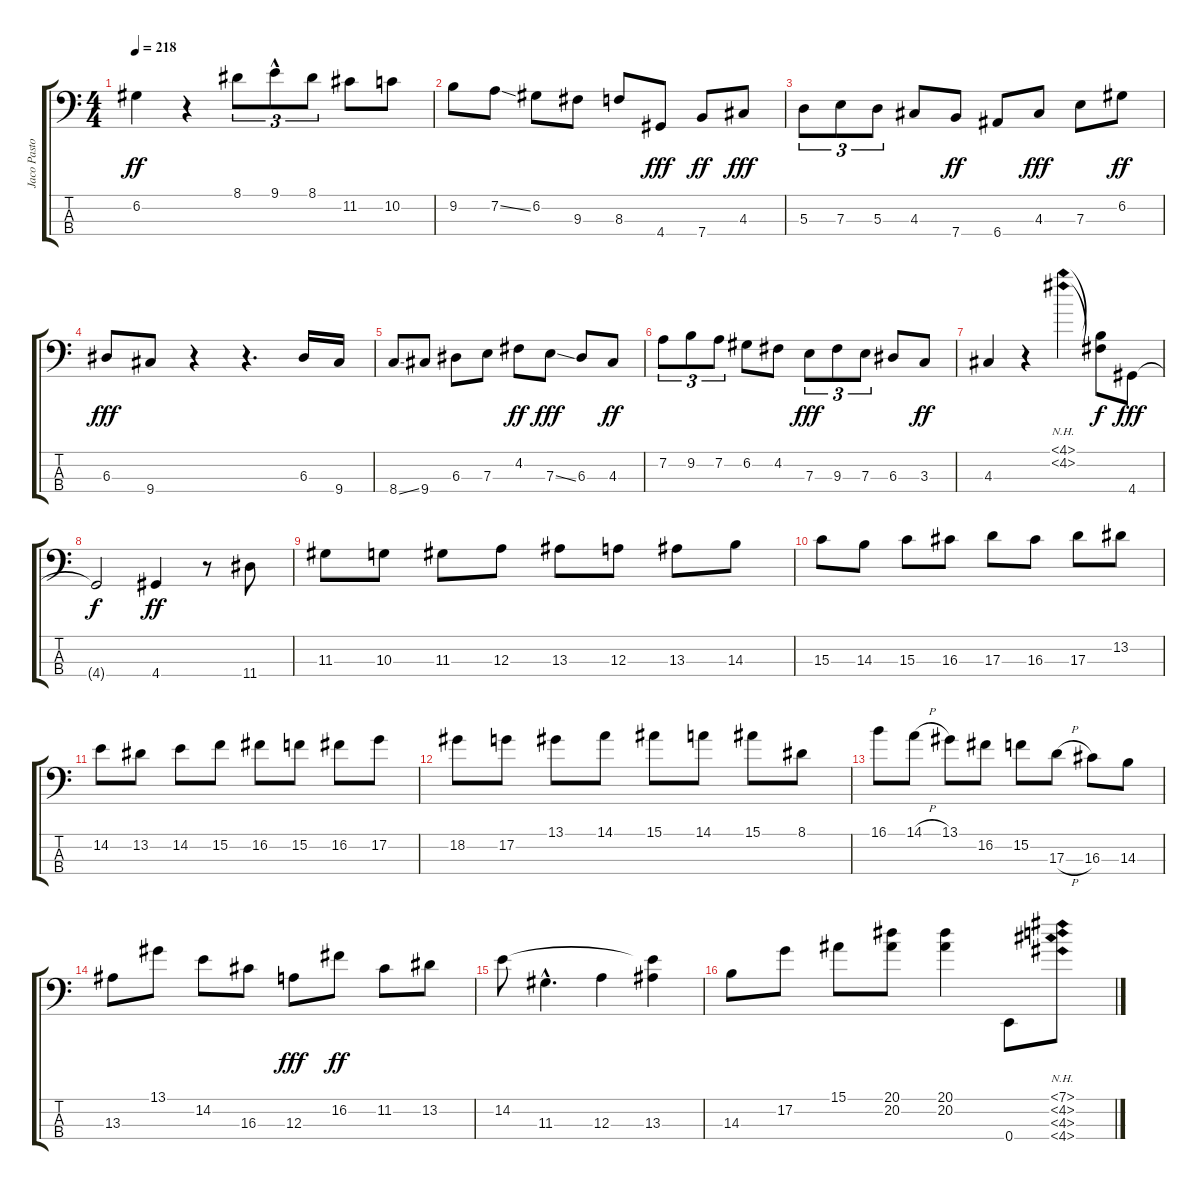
\track ("Jaco Pastorius" "Jaco Pasto") {instrument fretlessbass}
\staff {score tabs}
\tuning (G2 D2 A1 E1) {hide}
\ts (4 4)
\tempo 218
\clef f4
\ks c
6.2.4{dy ff} r.4 8.1.8{tu (3 2)} 9.1{hac}.8{tu (3 2)} 8.1.8{tu (3 2)} 11.2.8 10.2.8 |
9.2.8 7.2{ss}.8 6.2.8 9.3.8 8.3.8 4.4.8{dy fff} 7.4.8{dy ff} 4.3.8{dy fff} |
5.3.8{tu (3 2)} 7.3.8{tu (3 2)} 5.3.8{tu (3 2)} 4.3.8 7.4.8{dy ff} 6.4.8 4.3.8{dy fff} 7.3.8 6.2.8{dy ff} |
6.3.8{dy fff} 9.4.8 r.4 r.4{d} 6.3.16 9.4.16 |
8.4{ss}.8 9.4.8 6.3.8 7.3.8 4.2.8{dy ff} 7.3{ss}.8{dy fff} 6.3.8 4.3.8{dy ff} |
7.2.8{tu (3 2)} 9.2.8{tu (3 2)} 7.2.8{tu (3 2)} 6.2.8 4.2.8 7.3.8{tu (3 2) dy fff} 9.3.8{tu (3 2)} 7.3.8{tu (3 2)} 6.3.8 3.3.8{dy ff} |
4.3.4 r.4 (4.1{nh} 4.2{nh}).4 (4.1{t} 4.2{t}).8{dy f} 4.4.8{dy fff} |
4.4{t}.2{dy f} 4.4.4{dy ff} r.8 11.4.8 |
11.3.8 10.3.8 11.3.8 12.3.8 13.3.8 12.3.8 13.3.8 14.3.8 |
15.3.8 14.3.8 15.3.8 16.3.8 17.3.8 16.3.8 17.3.8 13.2.8 |
14.2.8 13.2.8 14.2.8 15.2.8 16.2.8 15.2.8 16.2.8 17.2.8 |
18.2.8 17.2.8 13.1.8 14.1.8 15.1.8 14.1.8 15.1.8 8.1.8 |
16.1.8 14.1{h}.8 13.1.8 16.2.8 15.2.8 17.3{h}.8 16.3.8 14.3.8 |
13.3.8 13.1.8 14.2.8 16.3.8 12.3.8{dy fff} 16.2.8{dy ff} 11.2.8 13.2.8 |
14.2.8 11.3{hac}.4{d} 12.3.4 (14.2{t} 13.3).4 |
14.3.8 17.2.8 15.1.8 (20.1 20.2).8 (20.1 20.2).4 0.4.8 (7.1{nh} 4.2{nh} 4.3{nh} 4.4{nh}).8
